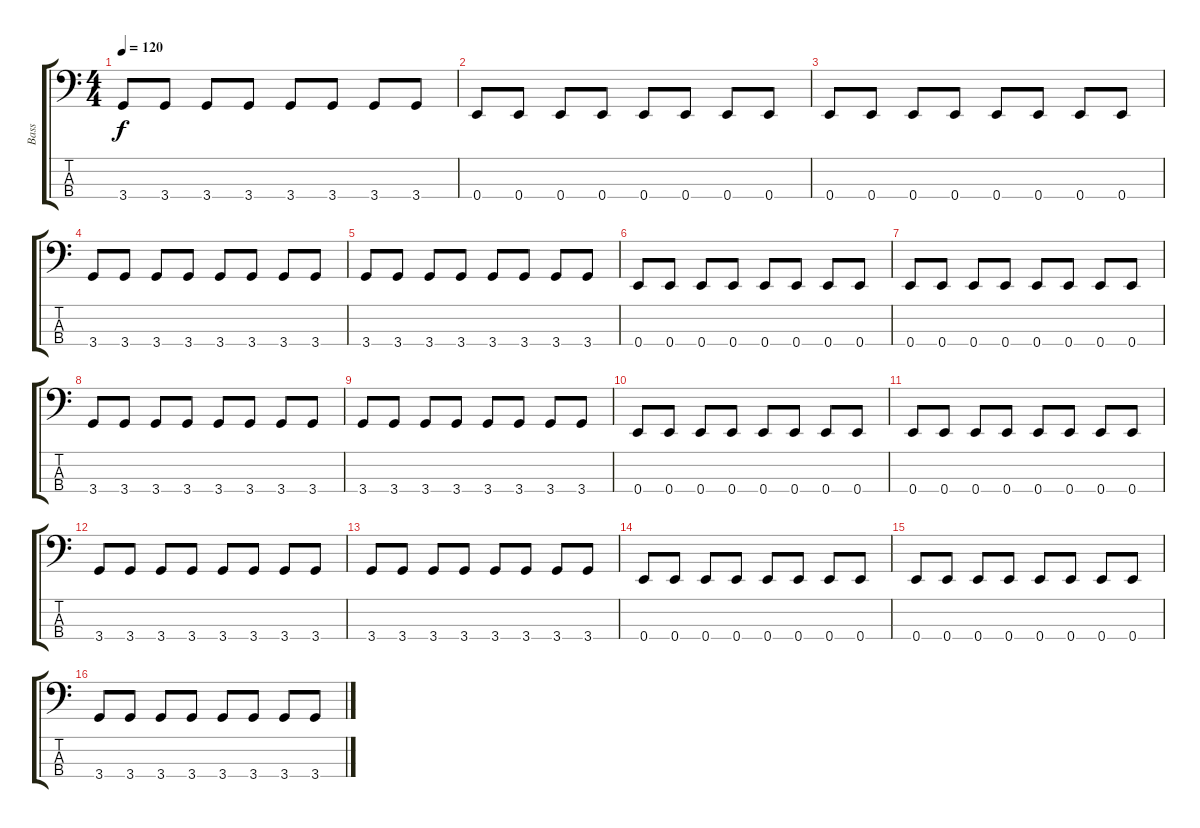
\track ("Bass" "Bass") {instrument electricbassfinger}
\staff {score tabs}
\tuning (G2 D2 A1 E1) {hide}
\ts (4 4)
\tempo 120
\clef f4
\ks c
3.4.8{dy f} 3.4.8 3.4.8 3.4.8 3.4.8 3.4.8 3.4.8 3.4.8 |
0.4.8 0.4.8 0.4.8 0.4.8 0.4.8 0.4.8 0.4.8 0.4.8 |
0.4.8 0.4.8 0.4.8 0.4.8 0.4.8 0.4.8 0.4.8 0.4.8 |
3.4.8 3.4.8 3.4.8 3.4.8 3.4.8 3.4.8 3.4.8 3.4.8 |
3.4.8 3.4.8 3.4.8 3.4.8 3.4.8 3.4.8 3.4.8 3.4.8 |
0.4.8 0.4.8 0.4.8 0.4.8 0.4.8 0.4.8 0.4.8 0.4.8 |
0.4.8 0.4.8 0.4.8 0.4.8 0.4.8 0.4.8 0.4.8 0.4.8 |
3.4.8 3.4.8 3.4.8 3.4.8 3.4.8 3.4.8 3.4.8 3.4.8 |
3.4.8 3.4.8 3.4.8 3.4.8 3.4.8 3.4.8 3.4.8 3.4.8 |
0.4.8 0.4.8 0.4.8 0.4.8 0.4.8 0.4.8 0.4.8 0.4.8 |
0.4.8 0.4.8 0.4.8 0.4.8 0.4.8 0.4.8 0.4.8 0.4.8 |
3.4.8 3.4.8 3.4.8 3.4.8 3.4.8 3.4.8 3.4.8 3.4.8 |
3.4.8 3.4.8 3.4.8 3.4.8 3.4.8 3.4.8 3.4.8 3.4.8 |
0.4.8 0.4.8 0.4.8 0.4.8 0.4.8 0.4.8 0.4.8 0.4.8 |
0.4.8 0.4.8 0.4.8 0.4.8 0.4.8 0.4.8 0.4.8 0.4.8 |
3.4.8 3.4.8 3.4.8 3.4.8 3.4.8 3.4.8 3.4.8 3.4.8
